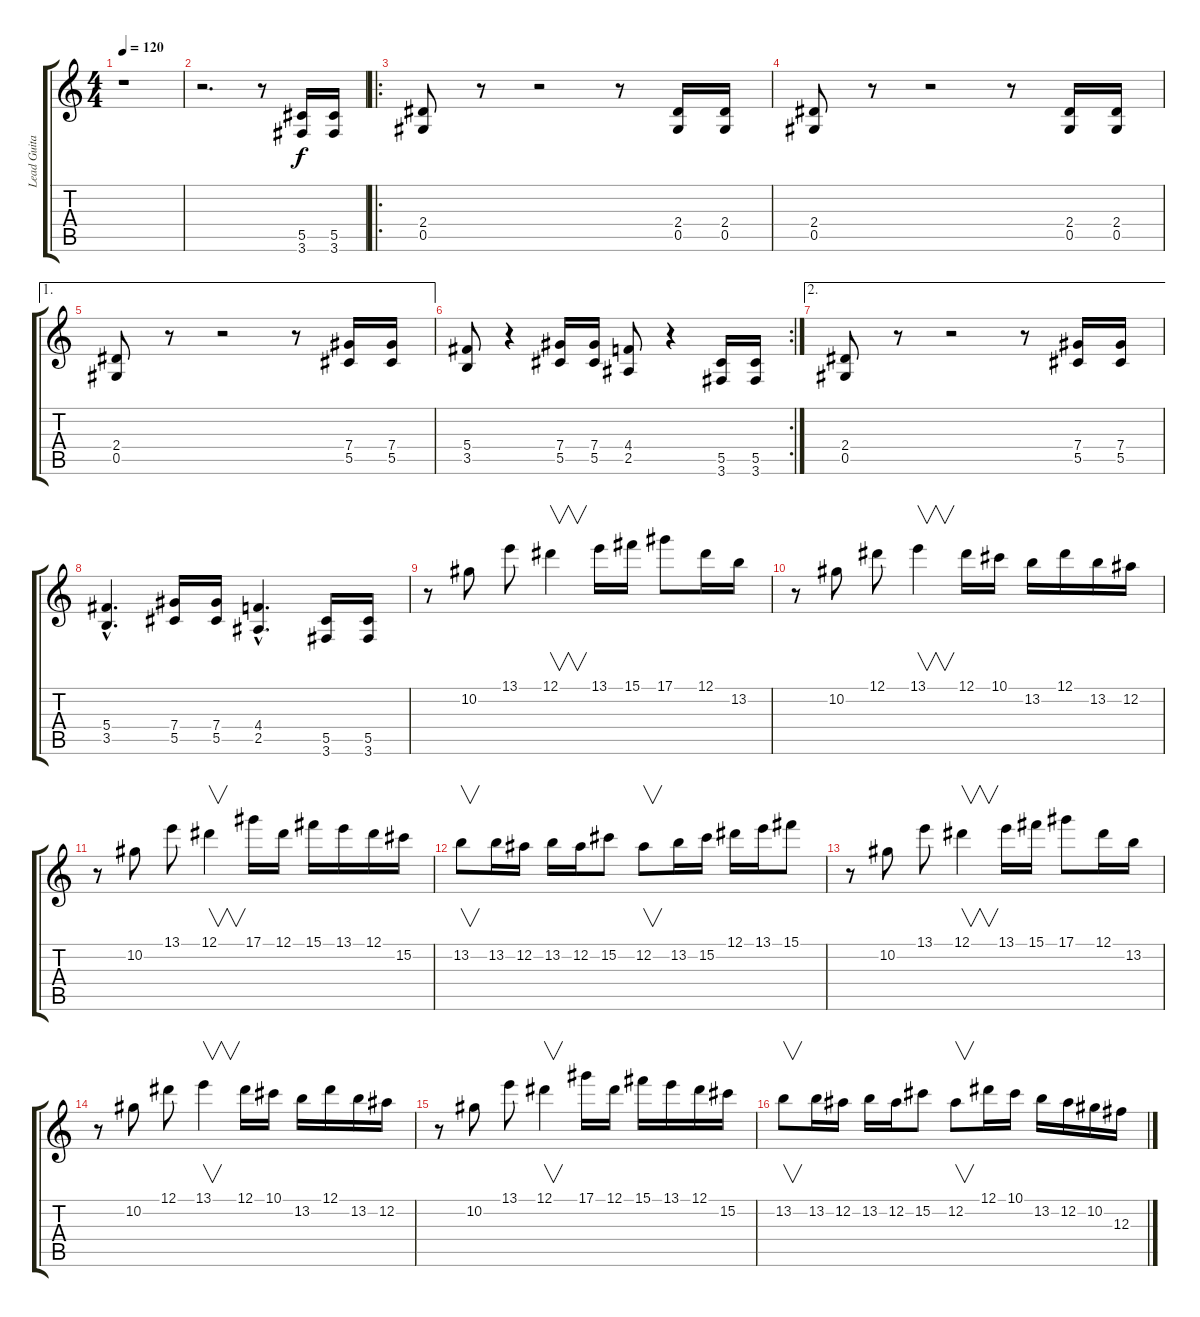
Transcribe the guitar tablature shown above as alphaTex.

\track ("Lead Guitar" "Lead Guita") {instrument distortionguitar}
\staff {score tabs}
\tuning (Eb4 Bb3 Gb3 Db3 Ab2 Eb2) {hide}
\ts (4 4)
\tempo 120
\clef g2
\ks c
r.1{dy f} |
r.2{d} r.8 (5.5 3.6).16 (5.5 3.6).16 |
\ro
(2.4 0.5).8 r.8 r.2 r.8 (2.4 0.5).16 (2.4 0.5).16 |
(2.4 0.5).8 r.8 r.2 r.8 (2.4 0.5).16 (2.4 0.5).16 |
\ae 1
(2.4 0.5).8 r.8 r.2 r.8 (7.4 5.5).16 (7.4 5.5).16 |
\rc 2
(5.4 3.5).8 r.4 (7.4 5.5).16 (7.4 5.5).16 (4.4 2.5).8 r.4 (5.5 3.6).16 (5.5 3.6).16 |
\ae 2
(2.4 0.5).8 r.8 r.2 r.8 (7.4 5.5).16 (7.4 5.5).16 |
(5.4{hac} 3.5{hac}).4{d} (7.4 5.5).16 (7.4 5.5).16 (4.4{hac} 2.5{hac}).4{d} (5.5 3.6).16 (5.5 3.6).16 |
r.8 10.2.8 13.1.8 12.1.4{v} 13.1.16 15.1.16 17.1.8 12.1.16 13.2.16 |
r.8 10.2.8 12.1.8 13.1.4{v} 12.1.16 10.1.16 13.2.16 12.1.16 13.2.16 12.2.16 |
r.8 10.2.8 13.1.8 12.1.4{v} 17.1.16 12.1.16 15.1.16 13.1.16 12.1.16 15.2.16 |
13.2.8{v} 13.2.16 12.2.16 13.2.16 12.2.16 15.2.8 12.2.8{v} 13.2.16 15.2.16 12.1.16 13.1.16 15.1.8 |
r.8 10.2.8 13.1.8 12.1.4{v} 13.1.16 15.1.16 17.1.8 12.1.16 13.2.16 |
r.8 10.2.8 12.1.8 13.1.4{v} 12.1.16 10.1.16 13.2.16 12.1.16 13.2.16 12.2.16 |
r.8 10.2.8 13.1.8 12.1.4{v} 17.1.16 12.1.16 15.1.16 13.1.16 12.1.16 15.2.16 |
13.2.8{v} 13.2.16 12.2.16 13.2.16 12.2.16 15.2.8 12.2.8{v} 12.1.16 10.1.16 13.2.16 12.2.16 10.2.16 12.3.16
